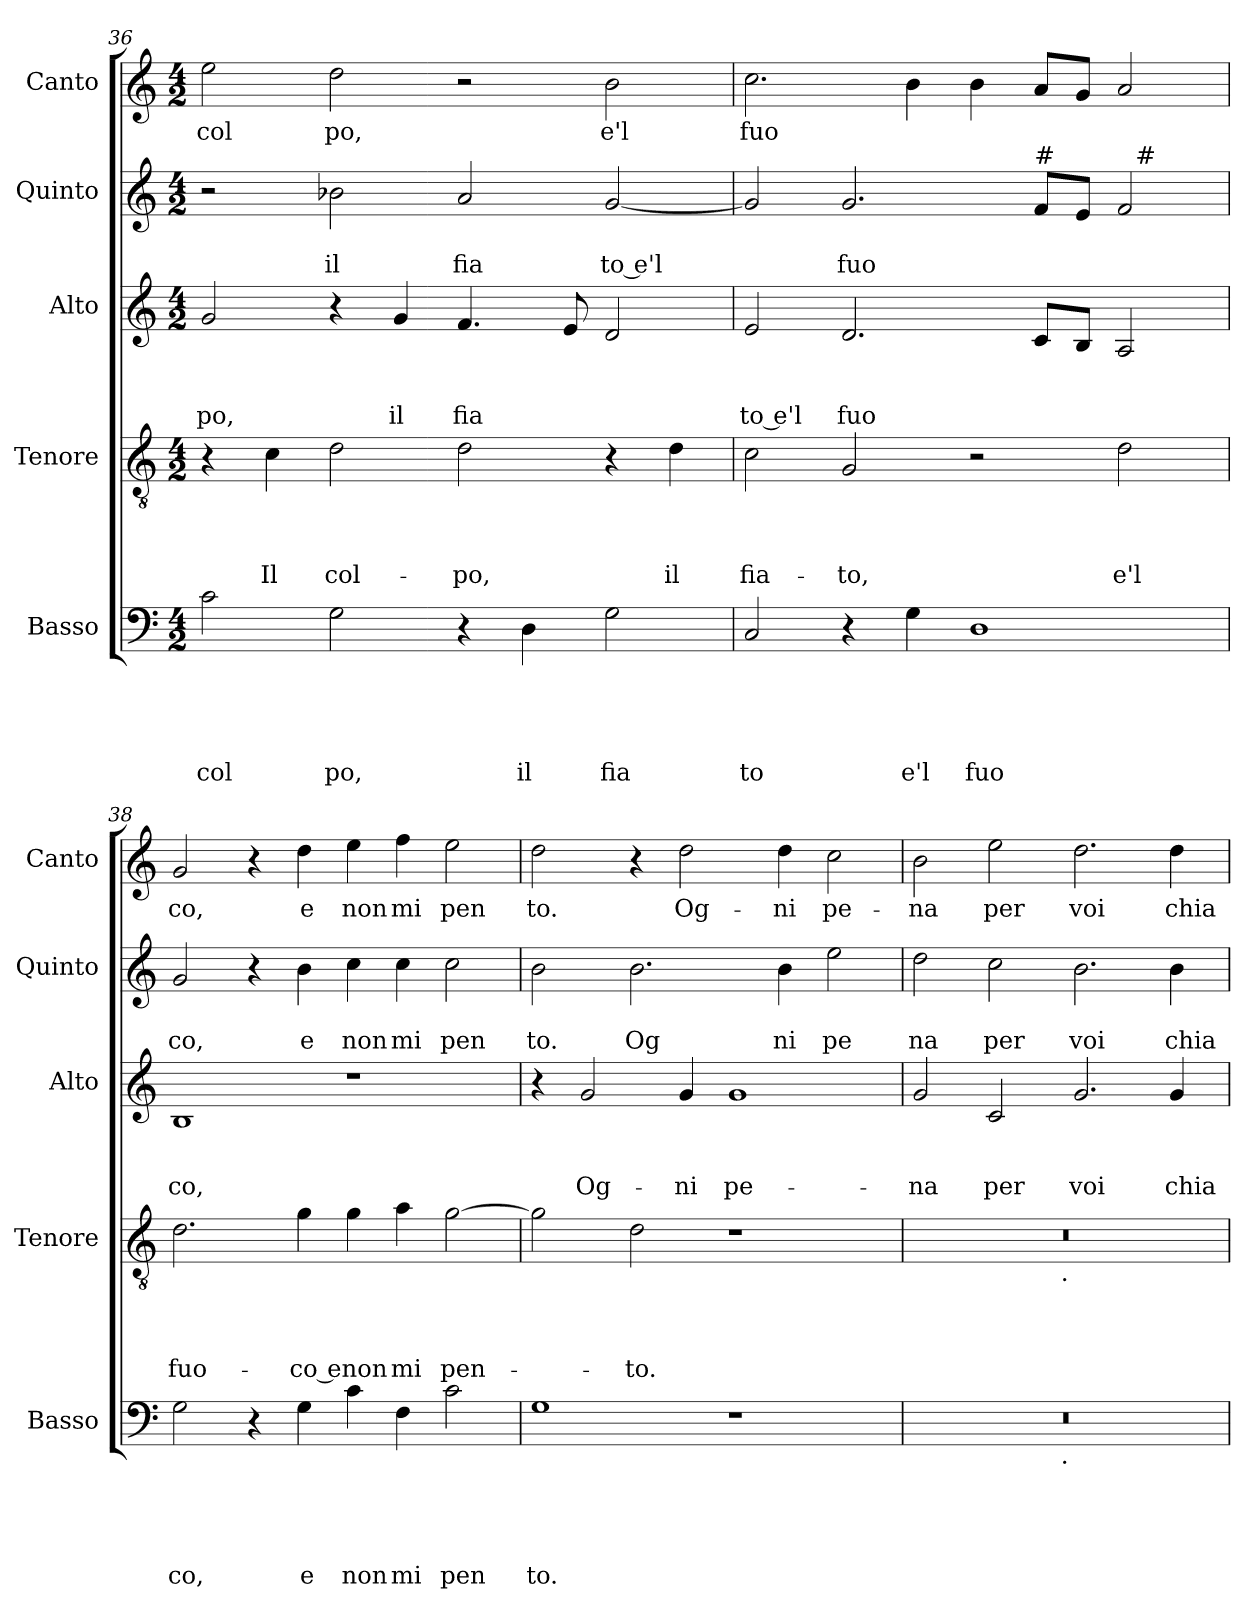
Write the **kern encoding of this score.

**kern	**text	**text	**text	**text	**text	**kern	**text	**text	**text	**text	**kern	**text	**text	**text	**kern	**text	**text	**kern	**text
*part5	*part5	*part5	*part5	*part5	*part5	*part4	*part4	*part4	*part4	*part4	*part3	*part3	*part3	*part3	*part2	*part2	*part2	*part1	*part1
*staff5	*staff5	*staff5	*staff5	*staff5	*staff5	*staff4	*staff4	*staff4	*staff4	*staff4	*staff3	*staff3	*staff3	*staff3	*staff2	*staff2	*staff2	*staff1	*staff1
*I"Basso	*	*	*	*	*	*I"Tenore	*	*	*	*	*I"Alto	*	*	*	*I"Quinto	*	*	*I"Canto	*
*I'Basso	*	*	*	*	*	*I'Tenore	*	*	*	*	*I'Alto	*	*	*	*I'Quinto	*	*	*I'Canto	*
*clefF4	*	*	*	*	*	*clefGv2	*	*	*	*	*clefG2	*	*	*	*clefG2	*	*	*clefG2	*
*k[]	*	*	*	*	*	*k[]	*	*	*	*	*k[]	*	*	*	*k[]	*	*	*k[]	*
*C:	*	*	*	*	*	*C:	*	*	*	*	*C:	*	*	*	*C:	*	*	*C:	*
*M4/2	*	*	*	*	*	*M4/2	*	*	*	*	*M4/2	*	*	*	*M4/2	*	*	*M4/2	*
=36	=36	=36	=36	=36	=36	=36	=36	=36	=36	=36	=36	=36	=36	=36	=36	=36	=36	=36	=36
!	!	!	!	!	!LO:LY:b	!	!	!	!	!	!	!	!	!LO:LY:b	!	!	!	!	!LO:LY:b
2c\	.	.	.	.	col	4r	.	.	.	.	2g/	.	.	po,	2r	.	.	2ee\	col
!	!	!	!	!	!	!	!	!	!	!LO:LY:b	!	!	!	!	!	!	!	!	!
.	.	.	.	.	.	4c\	.	.	.	Il	.	.	.	.	.	.	.	.	.
!	!	!	!	!	!LO:LY:b	!	!	!	!	!LO:LY:b	!	!	!	!	!	!	!LO:LY:b	!	!LO:LY:b
2G\	.	.	.	.	po,	2d\	.	.	.	col-	4r	.	.	.	2b-X\	.	il	2dd\	po,
!	!	!	!	!	!	!	!	!	!	!	!	!	!	!LO:LY:b	!	!	!	!	!
.	.	.	.	.	.	.	.	.	.	.	4g/	.	.	il	.	.	.	.	.
!	!	!	!	!	!	!	!	!	!	!LO:LY:b	!	!	!	!LO:LY:b	!	!	!LO:LY:b	!	!
4r	.	.	.	.	.	2d\	.	.	.	-po,	4.f/	.	.	fia	2a/	.	fia	2r	.
!	!	!	!	!	!LO:LY:b	!	!	!	!	!	!	!	!	!	!	!	!	!	!
4D\	.	.	.	.	il	.	.	.	.	.	.	.	.	.	.	.	.	.	.
.	.	.	.	.	.	.	.	.	.	.	8e/	.	.	.	.	.	.	.	.
!	!	!	!	!	!LO:LY:b	!	!	!	!	!	!	!	!	!	!	!	!LO:LY:b	!	!LO:LY:b
2G\	.	.	.	.	fia	4r	.	.	.	.	2d/	.	.	.	[<2g/	.	to e'l	2b\	e'l
!	!	!	!	!	!	!	!	!	!	!LO:LY:b	!	!	!	!	!	!	!	!	!
.	.	.	.	.	.	4d\	.	.	.	il	.	.	.	.	.	.	.	.	.
=37	=37	=37	=37	=37	=37	=37	=37	=37	=37	=37	=37	=37	=37	=37	=37	=37	=37	=37	=37
!	!	!	!	!	!LO:LY:b	!	!	!	!	!LO:LY:b	!	!	!	!LO:LY:b:rj	!	!	!	!	!LO:LY:b
*	*	*	*	*	*	*	*	*	*	*	*	*	*	*	*^	*	*	*	*
2C/	.	.	.	.	to	2c\	.	.	.	fia-	2e/	.	.	to e'l	2g/]	1ryy	.	.	2.cc\	fuo
!	!	!	!	!	!	!	!	!	!	!LO:LY:b	!	!	!	!LO:LY:b	!	!	!	!LO:LY:b	!	!
4r	.	.	.	.	.	2G/	.	.	.	-to,	2.d/	.	.	fuo	2.g/	.	.	fuo	.	.
!	!	!	!	!	!LO:LY:b	!	!	!	!	!	!	!	!	!	!	!	!	!	!	!
4G\	.	.	.	.	e'l	.	.	.	.	.	.	.	.	.	.	.	.	.	4b\	.
!	!	!	!	!	!LO:LY:b	!	!	!	!	!	!	!	!	!	!	!	!	!	!	!
1D	.	.	.	.	fuo	2r	.	.	.	.	.	.	.	.	.	2ryy	.	.	4b\	.
!	!	!	!	!	!	!	!	!	!	!	!	!	!	!	!LO:TX:a:t=#	!	!	!	!	!
.	.	.	.	.	.	.	.	.	.	.	8c/L	.	.	.	8f/L	.	.	.	8a/L	.
.	.	.	.	.	.	.	.	.	.	.	8B/J	.	.	.	8e/J	.	.	.	8g/J	.
!	!	!	!	!	!	!	!	!	!	!LO:LY:b	!	!	!	!	!	!	!	!	!	!
.	.	.	.	.	.	2d\	.	.	.	e'l	2A/	.	.	.	2f/	32ryy	.	.	2a/	.
!	!	!	!	!	!	!	!	!	!	!	!	!	!	!	!	!LO:TX:a:t=#	!	!	!	!
.	.	.	.	.	.	.	.	.	.	.	.	.	.	.	.	4...ryy	.	.	.	.
=38	=38	=38	=38	=38	=38	=38	=38	=38	=38	=38	=38	=38	=38	=38	=38	=38	=38	=38	=38	=38
!	!	!	!	!	!LO:LY:b	!	!	!	!	!LO:LY:b	!	!	!	!LO:LY:b	!	!	!	!LO:LY:b	!	!LO:LY:b
*	*	*	*	*	*	*	*	*	*	*	*	*	*	*	*v	*v	*	*	*	*
2G\	.	.	.	.	co,	2.d\	.	.	.	fuo-	1B	.	.	co,	2g/	.	co,	2g/	co,
4r	.	.	.	.	.	.	.	.	.	.	.	.	.	.	4r	.	.	4r	.
!	!	!	!	!	!LO:LY:b	!	!	!	!	!LO:LY:b:rj	!	!	!	!	!	!	!LO:LY:b	!	!LO:LY:b
4G\	.	.	.	.	e	4g\	.	.	.	-co e	.	.	.	.	4b\	.	e	4dd\	e
!	!	!	!	!	!LO:LY:b	!	!	!	!	!LO:LY:b	!	!	!	!	!	!	!LO:LY:b	!	!LO:LY:b
4c\	.	.	.	.	non	4g\	.	.	.	non	1r	.	.	.	4cc\	.	non	4ee\	non
!	!	!	!	!	!LO:LY:b	!	!	!	!	!LO:LY:b	!	!	!	!	!	!	!LO:LY:b	!	!LO:LY:b
4F\	.	.	.	.	mi	4a\	.	.	.	mi	.	.	.	.	4cc\	.	mi	4ff\	mi
!	!	!	!	!	!LO:LY:b	!	!	!	!	!LO:LY:b	!	!	!	!	!	!	!LO:LY:b	!	!LO:LY:b
2c\	.	.	.	.	pen	[>2g\	.	.	.	pen-	.	.	.	.	2cc\	.	pen	2ee\	pen
!!LO:PB:g=z
=39	=39	=39	=39	=39	=39	=39	=39	=39	=39	=39	=39	=39	=39	=39	=39	=39	=39	=39	=39
!	!	!	!	!	!LO:LY:b	!	!	!	!	!	!	!	!	!	!	!	!LO:LY:b	!	!LO:LY:b
1G	.	.	.	.	to.	2g\]	.	.	.	.	4r	.	.	.	2b\	.	to.	2dd\	to.
!	!	!	!	!	!	!	!	!	!	!	!	!	!	!LO:LY:b	!	!	!	!	!
.	.	.	.	.	.	.	.	.	.	.	2g/	.	.	Og-	.	.	.	.	.
!	!	!	!	!	!	!	!	!	!	!LO:LY:b	!	!	!	!	!	!	!LO:LY:b	!	!
.	.	.	.	.	.	2d\	.	.	.	-to.	.	.	.	.	2.b\	.	Og	4r	.
!	!	!	!	!	!	!	!	!	!	!	!	!	!	!LO:LY:b	!	!	!	!	!LO:LY:b
.	.	.	.	.	.	.	.	.	.	.	4g/	.	.	-ni	.	.	.	2dd\	Og-
!	!	!	!	!	!	!	!	!	!	!	!	!	!	!LO:LY:b	!	!	!	!	!
1r	.	.	.	.	.	1r	.	.	.	.	1g	.	.	pe-	.	.	.	.	.
!	!	!	!	!	!	!	!	!	!	!	!	!	!	!	!	!	!LO:LY:b	!	!LO:LY:b
.	.	.	.	.	.	.	.	.	.	.	.	.	.	.	4b\	.	ni	4dd\	-ni
!	!	!	!	!	!	!	!	!	!	!	!	!	!	!	!	!	!LO:LY:b	!	!LO:LY:b
.	.	.	.	.	.	.	.	.	.	.	.	.	.	.	2ee\	.	pe	2cc\	pe-
=40	=40	=40	=40	=40	=40	=40	=40	=40	=40	=40	=40	=40	=40	=40	=40	=40	=40	=40	=40
!	!	!	!	!	!	!	!	!	!	!	!	!	!	!LO:LY:b	!	!	!LO:LY:b	!	!LO:LY:b
*^	*	*	*	*	*	*^	*	*	*	*	*	*	*	*	*	*	*	*	*
0r	2ryy	.	.	.	.	.	0r	2ryy	.	.	.	.	2g/	.	.	-na	2dd\	.	na	2b\	-na
!	!	!	!	!	!	!	!	!	!	!	!	!	!	!	!	!LO:LY:b	!	!	!LO:LY:b	!	!LO:LY:b
.	4...ryy	.	.	.	.	.	.	4...ryy	.	.	.	.	2c/	.	.	per	2cc\	.	per	2ee\	per
!	!	!	!	!	!	!	!	!LO:TX:b:t=.	!	!	!	!	!	!	!	!	!	!	!	!	!
!	!LO:TX:b:t=.	!	!	!	!	!	!	!	!	!	!	!	!	!	!	!	!	!	!	!	!
.	1ryy	.	.	.	.	.	.	1ryy	.	.	.	.	.	.	.	.	.	.	.	.	.
!	!	!	!	!	!	!	!	!	!	!	!	!	!	!	!	!LO:LY:b	!	!	!LO:LY:b	!	!LO:LY:b
.	.	.	.	.	.	.	.	.	.	.	.	.	2.g/	.	.	voi	2.b\	.	voi	2.dd\	voi
!	!	!	!	!	!	!	!	!	!	!	!	!	!	!	!	!LO:LY:b	!	!	!LO:LY:b	!	!LO:LY:b
.	.	.	.	.	.	.	.	.	.	.	.	.	4g/	.	.	chia-	4b\	.	chia	4dd\	chia-
.	32ryy	.	.	.	.	.	.	32ryy	.	.	.	.	.	.	.	.	.	.	.	.	.
*v	*v	*	*	*	*	*	*	*	*	*	*	*	*	*	*	*	*	*	*	*	*
*	*	*	*	*	*	*v	*v	*	*	*	*	*	*	*	*	*	*	*	*	*
=	=	=	=	=	=	=	=	=	=	=	=	=	=	=	=	=	=	=	=
*-	*-	*-	*-	*-	*-	*-	*-	*-	*-	*-	*-	*-	*-	*-	*-	*-	*-	*-	*-
